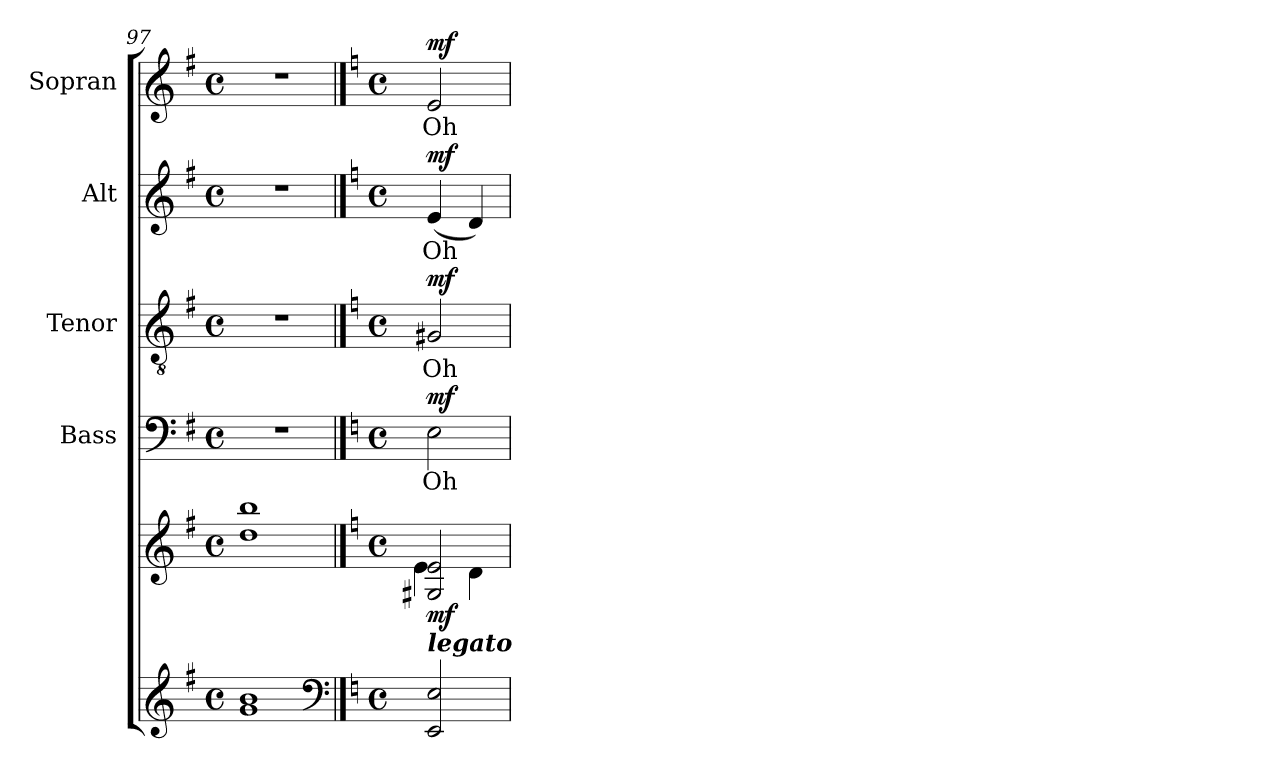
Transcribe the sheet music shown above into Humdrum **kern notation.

**kern	**kern	**dynam	**kern	**text	**dynam	**kern	**text	**dynam	**kern	**text	**dynam	**kern	**text	**dynam
*part5	*part5	*part5	*part4	*part4	*part4	*part3	*part3	*part3	*part2	*part2	*part2	*part1	*part1	*part1
*staff6	*staff5	*staff5/6	*staff4	*staff4	*staff4	*staff3	*staff3	*staff3	*staff2	*staff2	*staff2	*staff1	*staff1	*staff1
*	*	*	*I"Bass	*	*	*I"Tenor	*	*	*I"Alt	*	*	*I"Sopran	*	*
*	*	*	*I'B.	*	*	*I'T.	*	*	*I'A.	*	*	*I'S.	*	*
*clefG2	*clefG2	*	*clefF4	*	*	*clefGv2	*	*	*clefG2	*	*	*clefG2	*	*
*k[f#]	*k[f#]	*	*k[f#]	*	*	*k[f#]	*	*	*k[f#]	*	*	*k[f#]	*	*
*G:	*G:	*	*G:	*	*	*G:	*	*	*G:	*	*	*G:	*	*
*M4/4	*M4/4	*	*M4/4	*	*	*M4/4	*	*	*M4/4	*	*	*M4/4	*	*
*met(c)	*met(c)	*	*met(c)	*	*	*met(c)	*	*	*met(c)	*	*	*met(c)	*	*
=97	=97	=97	=97	=97	=97	=97	=97	=97	=97	=97	=97	=97	=97	=97
1g 1b	1dd 1bb	.	1r	.	.	1r	.	.	1r	.	.	1r	.	.
*clefF4	*	*	*	*	*	*	*	*	*	*	*	*	*	*
!!LO:PB:g=z
==98	==98	==98	==98	==98	==98	==98	==98	==98	==98	==98	==98	==98	==98	==98
*k[]	*k[]	*	*k[]	*	*	*k[]	*	*	*k[]	*	*	*k[]	*	*
*C:	*C:	*	*C:	*	*	*C:	*	*	*C:	*	*	*C:	*	*
*M4/4	*M4/4	*	*M4/4	*	*	*M4/4	*	*	*M4/4	*	*	*M4/4	*	*
*met(c)	*met(c)	*	*met(c)	*	*	*met(c)	*	*	*met(c)	*	*	*met(c)	*	*
*	*^	*	*	*	*	*	*	*	*	*	*	*	*	*
!	!LO:TX:b:Bi:t=legato	!	!	!	!	!	!	!	!	!	!	!	!	!	!
!	!	!	!LO:DY:b	!	!LO:LY:b	!LO:DY:a	!	!LO:LY:b	!LO:DY:a	!	!LO:LY:b	!LO:DY:a	!	!LO:LY:b	!LO:DY:a
2EE/ 2E/	2G#X/ 2e/	4e\	mf	2E\	Oh	mf	2G#X/	Oh	mf	(<4e/	Oh	mf	2e/	Oh	mf
.	.	4d\	.	.	.	.	.	.	.	4d/)	.	.	.	.	.
*	*v	*v	*	*	*	*	*	*	*	*	*	*	*	*	*
=	=	=	=	=	=	=	=	=	=	=	=	=	=	=
*-	*-	*-	*-	*-	*-	*-	*-	*-	*-	*-	*-	*-	*-	*-
